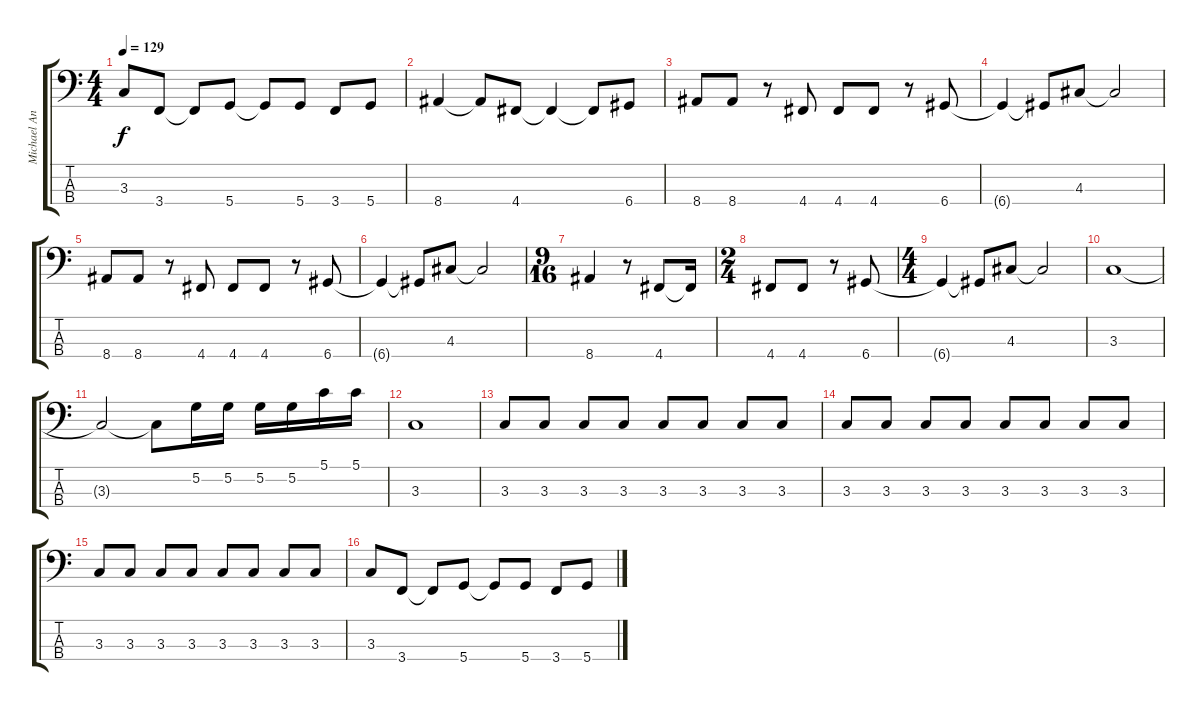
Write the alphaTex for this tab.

\track ("Michael Anthony" "Michael An") {instrument electricbasspick}
\staff {score tabs}
\tuning (G2 D2 A1 D1) {hide}
\ts (4 4)
\tempo 129
\clef f4
\ks c
3.3.8{dy f} 3.4.8 3.4{t}.8 5.4.8 5.4{t}.8 5.4.8 3.4.8 5.4.8 |
8.4.4 8.4{t}.8 4.4.8 4.4{t}.4 4.4{t}.8 6.4.8 |
8.4.8 8.4.8 r.8 4.4.8 4.4.8 4.4.8 r.8 6.4.8 |
6.4{t}.4 6.4{t}.8 4.3.8 4.3{t}.2 |
8.4.8 8.4.8 r.8 4.4.8 4.4.8 4.4.8 r.8 6.4.8 |
6.4{t}.4 6.4{t}.8 4.3.8 4.3{t}.2 |
\ts (9 16)
8.4.4 r.8 4.4.8 4.4{t}.16 |
\ts (2 4)
4.4.8 4.4.8 r.8 6.4.8 |
\ts (4 4)
6.4{t}.4 6.4{t}.8 4.3.8 4.3{t}.2 |
3.3.1 |
3.3{t}.2 3.3{t}.8 5.2.16 5.2.16 5.2.16 5.2.16 5.1.16 5.1.16 |
3.3.1 |
3.3.8 3.3.8 3.3.8 3.3.8 3.3.8 3.3.8 3.3.8 3.3.8 |
3.3.8 3.3.8 3.3.8 3.3.8 3.3.8 3.3.8 3.3.8 3.3.8 |
3.3.8 3.3.8 3.3.8 3.3.8 3.3.8 3.3.8 3.3.8 3.3.8 |
3.3.8 3.4.8 3.4{t}.8 5.4.8 5.4{t}.8 5.4.8 3.4.8 5.4.8
